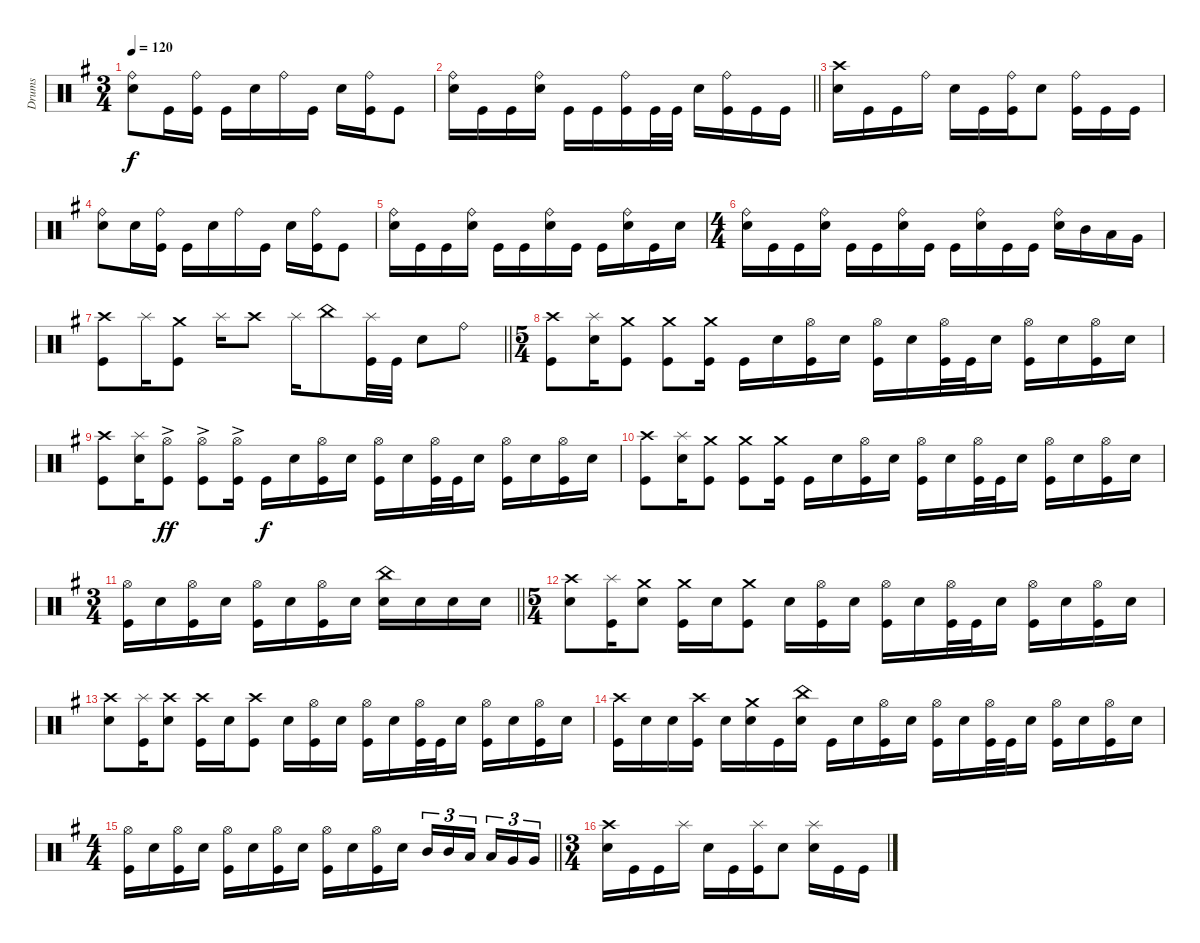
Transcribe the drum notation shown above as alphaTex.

\track ("Drums" "Drums") {instrument percussion}
\staff
\articulation defaults
\ts (3 4)
\tempo 120
\clef neutral
\ks eminor
("Ride (bell)" "Electric Snare (hit)").8{dy f} "Kick (hit)".16 ("Ride (bell)" "Kick (hit)").16 "Kick (hit)".16 "Electric Snare (hit)".16 "Ride (bell)".16 "Kick (hit)".16 "Electric Snare (hit)".16 ("Ride (bell)" "Kick (hit)").16 "Kick (hit)".8 |
\barLineRight lightlight
("Ride (bell)" "Electric Snare (hit)").16 "Kick (hit)".16 "Kick (hit)".16 ("Ride (bell)" "Electric Snare (hit)").16 "Kick (hit)".16 "Kick (hit)".16 ("Ride (bell)" "Kick (hit)").16 "Kick (hit)".32 "Kick (hit)".32 "Electric Snare (hit)".16 ("Ride (bell)" "Kick (hit)").16 "Kick (hit)".16 "Kick (hit)".16 |
("Crash high (hit)" "Electric Snare (hit)").16 "Kick (hit)".16 "Kick (hit)".16 "Ride (bell)".16 "Electric Snare (hit)".16 "Kick (hit)".16 ("Ride (bell)" "Kick (hit)").16 "Electric Snare (hit)".8 ("Ride (bell)" "Kick (hit)").16 "Kick (hit)".16 "Kick (hit)".16 |
("Ride (bell)" "Electric Snare (hit)").8 "Electric Snare (hit)".16 ("Ride (bell)" "Kick (hit)").16 "Kick (hit)".16 "Electric Snare (hit)".16 "Ride (bell)".16 "Kick (hit)".16 "Electric Snare (hit)".16 ("Ride (bell)" "Kick (hit)").16 "Kick (hit)".8 |
("Ride (bell)" "Electric Snare (hit)").16 "Kick (hit)".16 "Kick (hit)".16 ("Ride (bell)" "Electric Snare (hit)").16 "Kick (hit)".16 "Kick (hit)".16 ("Ride (bell)" "Electric Snare (hit)").16 "Kick (hit)".16 "Kick (hit)".16 ("Ride (bell)" "Electric Snare (hit)").16 "Kick (hit)".16 "Electric Snare (hit)".16 |
\ts (4 4)
("Ride (bell)" "Electric Snare (hit)").16 "Kick (hit)".16 "Kick (hit)".16 ("Ride (bell)" "Electric Snare (hit)").16 "Kick (hit)".16 "Kick (hit)".16 ("Ride (bell)" "Electric Snare (hit)").16 "Kick (hit)".16 "Kick (hit)".16 ("Ride (bell)" "Electric Snare (hit)").16 "Kick (hit)".16 "Kick (hit)".16 ("Ride (bell)" "Electric Snare (hit)").16 "Mid Tom (hit)".16 "Low Tom (hit)".16 "Very Low Tom (hit)".16 |
\barLineRight lightlight
("Crash high (hit)" "Kick (hit)").8 "Splash (hit)".16 ("Crash medium (hit)" "Kick (hit)").8 "Splash (hit)".16 "Crash high (hit)".8 "Splash (hit)".16 "China (hit)".8 ("Splash (hit)" "Kick (hit)").32 "Kick (hit)".32 "Electric Snare (hit)".8 "Ride (bell)".8 |
\ts (5 4)
\section ("" "")
("Crash high (hit)" "Kick (hit)").8 ("Splash (hit)" "Electric Snare (hit)").16 ("Crash medium (hit)" "Kick (hit)").8 ("Crash medium (hit)" "Kick (hit)").8 ("Crash medium (hit)" "Kick (hit)").16 "Kick (hit)".16 "Electric Snare (hit)".16 ("Hi-Hat (open)" "Kick (hit)").16 "Electric Snare (hit)".16 ("Hi-Hat (open)" "Kick (hit)").16 "Electric Snare (hit)".16 ("Hi-Hat (open)" "Kick (hit)").32 "Kick (hit)".32 "Electric Snare (hit)".16 ("Hi-Hat (open)" "Kick (hit)").16 "Electric Snare (hit)".16 ("Hi-Hat (open)" "Kick (hit)").16 "Electric Snare (hit)".16 |
("Crash high (hit)" "Kick (hit)").8 ("Splash (hit)" "Electric Snare (hit)").16 ("Hi-Hat (open)"{ac} "Kick (hit)").8{dy ff} ("Hi-Hat (open)"{ac} "Kick (hit)").8 ("Hi-Hat (open)"{ac} "Kick (hit)").16 "Kick (hit)".16{dy f} "Electric Snare (hit)".16 ("Hi-Hat (open)" "Kick (hit)").16 "Electric Snare (hit)".16 ("Hi-Hat (open)" "Kick (hit)").16 "Electric Snare (hit)".16 ("Hi-Hat (open)" "Kick (hit)").32 "Kick (hit)".32 "Electric Snare (hit)".16 ("Hi-Hat (open)" "Kick (hit)").16 "Electric Snare (hit)".16 ("Hi-Hat (open)" "Kick (hit)").16 "Electric Snare (hit)".16 |
("Crash high (hit)" "Kick (hit)").8 ("Splash (hit)" "Electric Snare (hit)").16 ("Crash medium (hit)" "Kick (hit)").8 ("Crash medium (hit)" "Kick (hit)").8 ("Crash medium (hit)" "Kick (hit)").16 "Kick (hit)".16 "Electric Snare (hit)".16 ("Hi-Hat (open)" "Kick (hit)").16 "Electric Snare (hit)".16 ("Hi-Hat (open)" "Kick (hit)").16 "Electric Snare (hit)".16 ("Hi-Hat (open)" "Kick (hit)").32 "Kick (hit)".32 "Electric Snare (hit)".16 ("Hi-Hat (open)" "Kick (hit)").16 "Electric Snare (hit)".16 ("Hi-Hat (open)" "Kick (hit)").16 "Electric Snare (hit)".16 |
\ts (3 4)
\barLineRight lightlight
("Hi-Hat (open)" "Kick (hit)").16 "Electric Snare (hit)".16 ("Hi-Hat (open)" "Kick (hit)").16 "Electric Snare (hit)".16 ("Hi-Hat (open)" "Kick (hit)").16 "Electric Snare (hit)".16 ("Hi-Hat (open)" "Kick (hit)").16 "Electric Snare (hit)".16 ("China (hit)" "Electric Snare (hit)").16 "Electric Snare (hit)".16 "Electric Snare (hit)".16 "Electric Snare (hit)".16 |
\ts (5 4)
("Crash high (hit)" "Electric Snare (hit)").8 ("Splash (hit)" "Kick (hit)").16 ("Crash medium (hit)" "Electric Snare (hit)").8 ("Crash medium (hit)" "Kick (hit)").16 "Electric Snare (hit)".16 ("Crash medium (hit)" "Kick (hit)").8 "Electric Snare (hit)".16 ("Hi-Hat (open)" "Kick (hit)").16 "Electric Snare (hit)".16 ("Hi-Hat (open)" "Kick (hit)").16 "Electric Snare (hit)".16 ("Hi-Hat (open)" "Kick (hit)").32 "Kick (hit)".32 "Electric Snare (hit)".16 ("Hi-Hat (open)" "Kick (hit)").16 "Electric Snare (hit)".16 ("Hi-Hat (open)" "Kick (hit)").16 "Electric Snare (hit)".16 |
("Crash high (hit)" "Electric Snare (hit)").8 ("Splash (hit)" "Kick (hit)").16 ("Crash high (hit)" "Electric Snare (hit)").8 ("Crash high (hit)" "Kick (hit)").16 "Electric Snare (hit)".16 ("Crash high (hit)" "Kick (hit)").8 "Electric Snare (hit)".16 ("Hi-Hat (open)" "Kick (hit)").16 "Electric Snare (hit)".16 ("Hi-Hat (open)" "Kick (hit)").16 "Electric Snare (hit)".16 ("Hi-Hat (open)" "Kick (hit)").32 "Kick (hit)".32 "Electric Snare (hit)".16 ("Hi-Hat (open)" "Kick (hit)").16 "Electric Snare (hit)".16 ("Hi-Hat (open)" "Kick (hit)").16 "Electric Snare (hit)".16 |
("Crash high (hit)" "Kick (hit)").16 "Electric Snare (hit)".16 "Electric Snare (hit)".16 ("Crash high (hit)" "Kick (hit)").16 "Electric Snare (hit)".16 ("Crash medium (hit)" "Electric Snare (hit)").16 "Kick (hit)".16 ("China (hit)" "Electric Snare (hit)").16 "Kick (hit)".16 "Electric Snare (hit)".16 ("Hi-Hat (open)" "Kick (hit)").16 "Electric Snare (hit)".16 ("Hi-Hat (open)" "Kick (hit)").16 "Electric Snare (hit)".16 ("Hi-Hat (open)" "Kick (hit)").32 "Kick (hit)".32 "Electric Snare (hit)".16 ("Hi-Hat (open)" "Kick (hit)").16 "Electric Snare (hit)".16 ("Hi-Hat (open)" "Kick (hit)").16 "Electric Snare (hit)".16 |
\ts (4 4)
\barLineRight lightlight
("Hi-Hat (open)" "Kick (hit)").16 "Electric Snare (hit)".16 ("Hi-Hat (open)" "Kick (hit)").16 "Electric Snare (hit)".16 ("Hi-Hat (open)" "Kick (hit)").16 "Electric Snare (hit)".16 ("Hi-Hat (open)" "Kick (hit)").16 "Electric Snare (hit)".16 ("Hi-Hat (open)" "Kick (hit)").16 "Electric Snare (hit)".16 ("Hi-Hat (open)" "Kick (hit)").16 "Electric Snare (hit)".16 "Mid Tom (hit)".16{tu (3 2)} "Mid Tom (hit)".16{tu (3 2)} "Low Tom (hit)".16{tu (3 2) beam splitsecondary} "Low Tom (hit)".16{tu (3 2)} "Very Low Tom (hit)".16{tu (3 2)} "Very Low Tom (hit)".16{tu (3 2)} |
\ts (3 4)
\section ("" "")
("Crash high (hit)" "Electric Snare (hit)").16 "Kick (hit)".16 "Kick (hit)".16 "Splash (hit)".16 "Electric Snare (hit)".16 "Kick (hit)".16 ("Splash (hit)" "Kick (hit)").16 "Electric Snare (hit)".8 ("Splash (hit)" "Electric Snare (hit)").16 "Kick (hit)".16 "Kick (hit)".16
